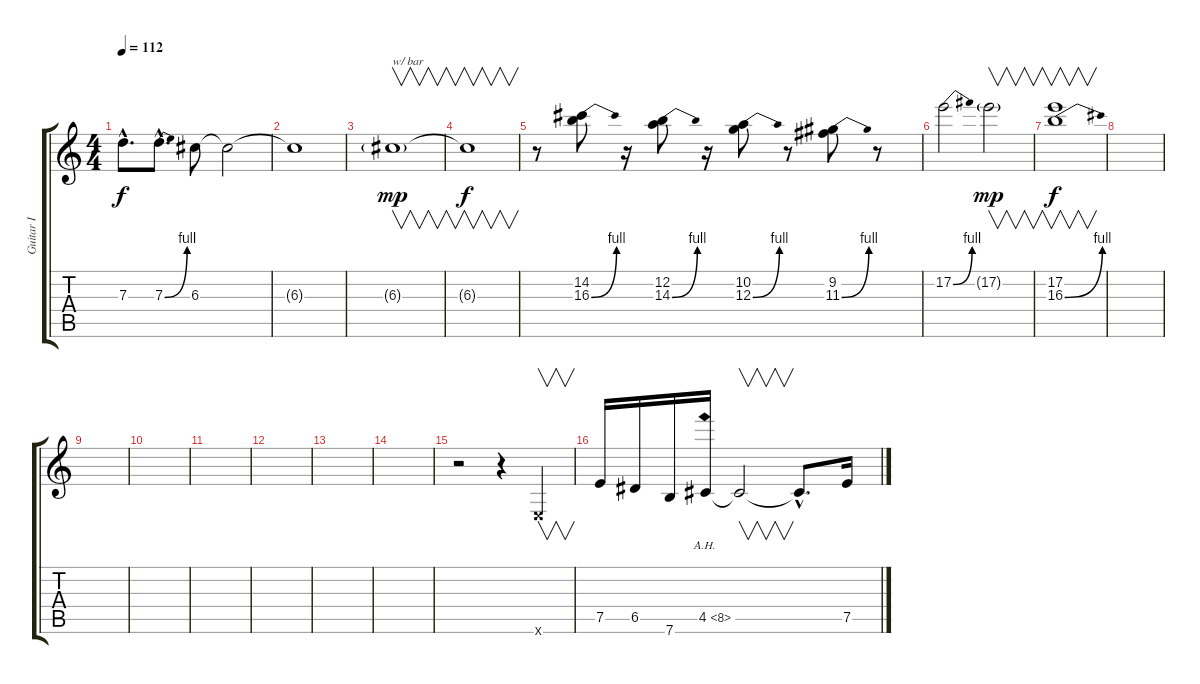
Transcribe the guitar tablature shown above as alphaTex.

\track ("Guitar I" "Guitar I") {instrument distortionguitar}
\staff {score tabs}
\tuning (E4 B3 G3 D3 A2 E2) {hide}
\ts (4 4)
\tempo 112
\clef g2
\ks c
7.3{hac}.8{d dy f} 7.3{be (bend 0 0 60 4) hac}.8{d} 6.3.8 6.3{t}.2 |
6.3{t}.1 |
6.3{g}.1{v txt "w/ bar" dy mp} |
6.3{t}.1{v dy f} |
r.8 (14.2 16.3{be (bend 0 0 60 4)}).8 r.16 (12.2 14.3{be (bend 0 0 60 4)}).8 r.16 (10.2 12.3{be (bend 0 0 60 4)}).8 r.8 (9.2 11.3{be (bend 0 0 60 4)}).8 r.8 |
17.2{be (bend 0 0 60 4)}.2 17.2{g}.2{v dy mp} |
(17.2 16.3{be (bend 0 0 60 4)}).1{v dy f} |
|
|
|
|
|
|
|
r.2 r.4 0.6{x}.4{v} |
7.5.16 6.5.16 7.6.16 4.5{ah 4}.16 4.5{t}.2{v} 4.5{hac t}.8{d} 7.5.16
